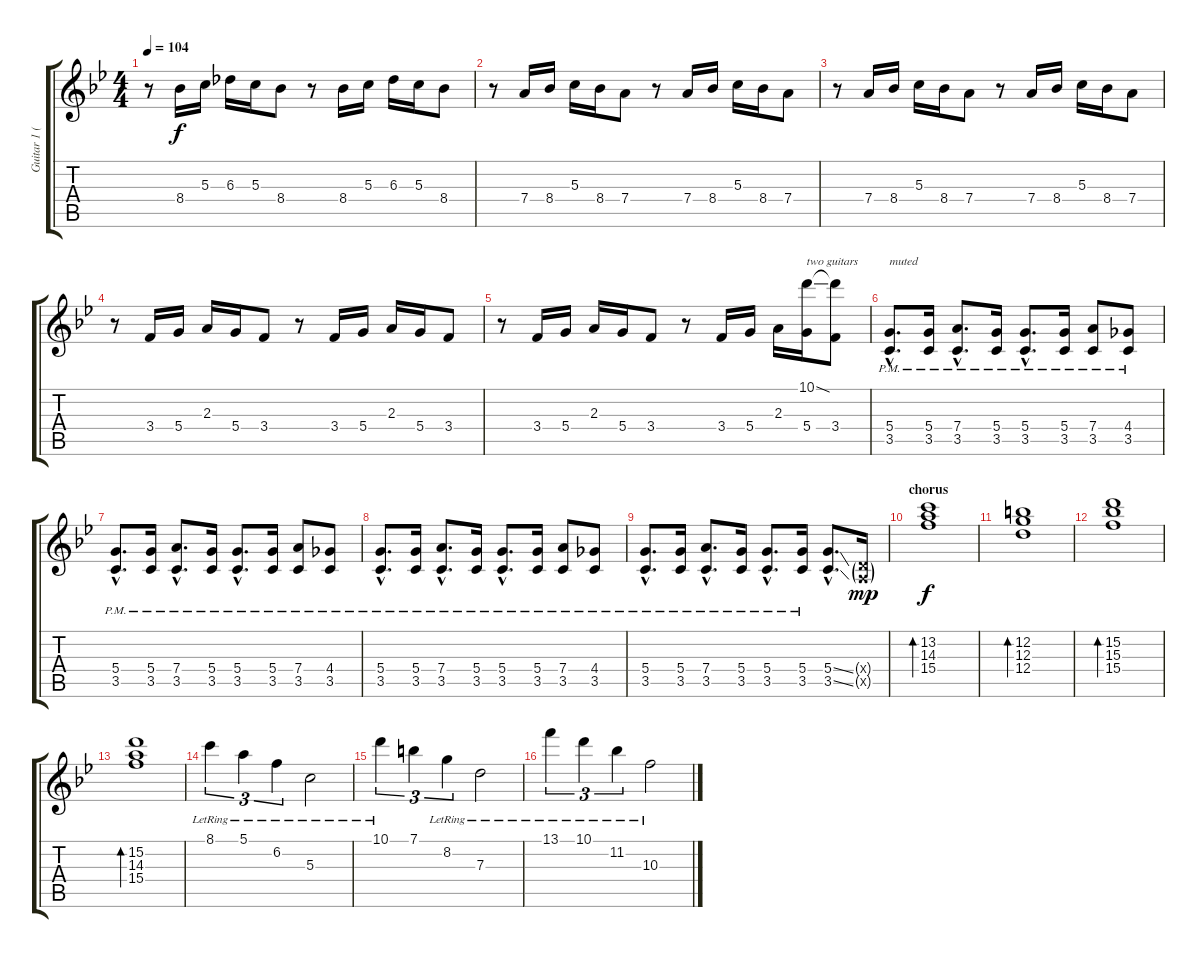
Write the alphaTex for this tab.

\track ("Guitar 1 (Hogson)" "Guitar 1 (") {instrument electricguitarjazz}
\staff {score tabs}
\tuning (E4 B3 G3 D3 A2 E2) {hide}
\ts (4 4)
\tempo 104
\clef g2
\ks bb
r.8{dy f} 8.4.16 5.3.16 6.3.16 5.3.16 8.4.8 r.8 8.4.16 5.3.16 6.3.16 5.3.16 8.4.8 |
r.8 7.4.16 8.4.16 5.3.16 8.4.16 7.4.8 r.8 7.4.16 8.4.16 5.3.16 8.4.16 7.4.8 |
r.8 7.4.16 8.4.16 5.3.16 8.4.16 7.4.8 r.8 7.4.16 8.4.16 5.3.16 8.4.16 7.4.8 |
r.8 3.4.16 5.4.16 2.3.16 5.4.16 3.4.8 r.8 3.4.16 5.4.16 2.3.16 5.4.16 3.4.8 |
r.8 3.4.16 5.4.16 2.3.16 5.4.16 3.4.8 r.8 3.4.16 5.4.16 2.3.16 (10.1{ss} 5.4).16{txt "two guitars"} (10.1{t} 3.4).8 |
(5.4{hac pm} 3.5{hac pm}).8{d txt "muted" instrument electricguitarmuted} (5.4{pm} 3.5{pm}).16 (7.4{hac pm} 3.5{hac pm}).8{d} (5.4{pm} 3.5{pm}).16 (5.4{hac pm} 3.5{hac pm}).8{d} (5.4{pm} 3.5{pm}).16 (7.4{pm} 3.5{pm}).8 (4.4{pm} 3.5{pm}).8 |
(5.4{hac pm} 3.5{hac pm}).8{d instrument electricguitarmuted} (5.4{pm} 3.5{pm}).16 (7.4{hac pm} 3.5{hac pm}).8{d} (5.4{pm} 3.5{pm}).16 (5.4{hac pm} 3.5{hac pm}).8{d} (5.4{pm} 3.5{pm}).16 (7.4{pm} 3.5{pm}).8 (4.4{pm} 3.5{pm}).8 |
(5.4{hac pm} 3.5{hac pm}).8{d instrument electricguitarmuted} (5.4{pm} 3.5{pm}).16 (7.4{hac pm} 3.5{hac pm}).8{d} (5.4{pm} 3.5{pm}).16 (5.4{hac pm} 3.5{hac pm}).8{d} (5.4{pm} 3.5{pm}).16 (7.4{pm} 3.5{pm}).8 (4.4{pm} 3.5{pm}).8 |
(5.4{hac pm} 3.5{hac pm}).8{d instrument electricguitarmuted} (5.4{pm} 3.5{pm}).16 (7.4{hac pm} 3.5{hac pm}).8{d} (5.4{pm} 3.5{pm}).16 (5.4{hac pm} 3.5{hac pm}).8{d} (5.4{pm} 3.5{pm}).16 (5.4{ss hac} 3.5{ss hac}).8{d} (0.4{g x} 0.5{g x}).16{dy mp} |
\section ("" "chorus")
(13.2 14.3 15.4).1{bd 240 dy f volume 13 instrument electricguitarjazz} |
(12.2 12.3 12.4).1{bd 240} |
(15.2 15.3 15.4).1{bd 240} |
(15.2 14.3 15.4).1{bd 240} |
8.1{lr}.4{tu (3 2)} 5.1{lr}.4{tu (3 2)} 6.2{lr}.4{tu (3 2)} 5.3{lr}.2 |
10.1{lr}.4{tu (3 2)} 7.1.4{tu (3 2)} 8.2{lr}.4{tu (3 2)} 7.3{lr}.2 |
13.1{lr}.4{tu (3 2)} 10.1{lr}.4{tu (3 2)} 11.2{lr}.4{tu (3 2)} 10.3{lr}.2
